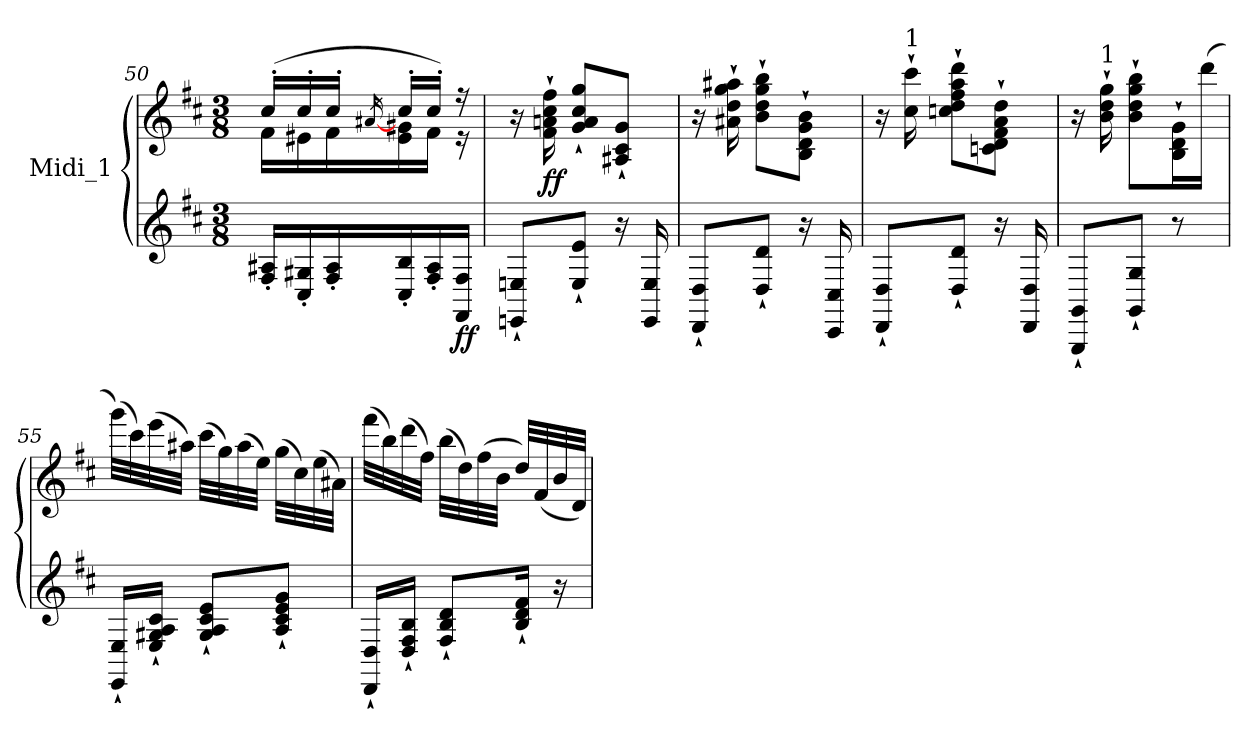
**kern	**kern	**dynam
*part1	*part1	*part1
*staff2	*staff1	*staff1/2
*I"Midi_1	*	*
*clefG2	*clefG2	*
*k[f#c#]	*k[f#c#]	*
*D:	*D:	*
*M3/8	*M3/8	*
=50	=50	=50
*	*^	*
16F#/' 16A#X/'LL	(>16cc#'/LL	16f#\LL	.
16C#/' 16G#X/'	16cc#'/	16e#X\	.
16F#/' 16A#/'	16cc#'/JJ	16f#\	.
.	[16qa#X/	.	.
16C#/' 16B/'	16cc#'/LL	16e#\ 16g#X\	.
16F#/' 16A#/'	16cc#'/JJ)	16f#\JJ	.
!	!	!	!LO:DY:b=2
16FF#/ 16F#/JJ	16r	16r	ff
*	*v	*v	*
=51	=51	=51
*	*MM75	*
8EEni/` 8Eni/`L	16r	.
!	!	!LO:DY:b
.	16f#\` 16ani\` 16cc#\` 16ff#\`	ff
8E/` 8e/`J	8g/` 8a/` 8cc#/` 8gg/`L	.
16r	8A#X/` 8c#/` 8g/`J	.
16EE/ 16E/	.	.
=52	=52	=52
8DD/` 8D/`L	16r	.
.	16a#X\` 16dd\` 16gg\` 16aa#X\`	.
8D/` 8d/`J	8b\` 8dd\` 8gg\` 8bb\`L	.
16r	8B\` 8d\` 8g\` 8b\`J	.
16CC#/ 16C#/	.	.
!!LO:LB:g=z
=53	=53	=53
8DD/` 8D/`L	16r	.
!	!LO:TX:a:t=1	!
.	16cc#\` 16ccc#\`	.
8D/` 8d/`J	8ccn\` 8dd\` 8ff#\` 8aa\` 8ddd\`L	.
16r	8cn\` 8d\` 8f#\` 8a\` 8dd\`J	.
16DD/ 16D/	.	.
=54	=54	=54
8GGG/` 8GG/`L	16r	.
!	!LO:TX:a:t=1	!
.	16b\` 16dd\` 16gg\`	.
8GG/` 8G/`J	8b\` 8dd\` 8gg\` 8bb\`L	.
8r	16B\` 16d\` 16g\`L	.
.	(>16ddd\JJ	.
=55	=55	=55
16EE/` 16E/`LL	(>32ggg\LLL)	.
.	32ccc#\)	.
16E/` 16G#X/` 16A/` 16c#/`JJ	(>32eee\	.
.	32aa#X\JJJ)	.
8G#/` 8A/` 8c#/` 8e/`L	(>32ccc#\LLL	.
.	32gg\)	.
.	(>32aa#\	.
.	32ee\JJJ)	.
8A/` 8c#/` 8e/` 8g/`J	(>32gg\LLL	.
.	32cc#\)	.
.	(>32ee\	.
.	32a#X\JJJ)	.
=56	=56	=56
16DD/` 16D/`LL	(>32fff#\LLL	.
.	32bb\)	.
16D/` 16F#/` 16B/`JJ	(>32ddd\	.
.	32ff#\JJJ)	.
8F#/` 8B/` 8d/`L	(>32bb\LLL	.
.	32dd\)	.
.	(>32ff#\	.
.	32b\JJJ	.
16B/` 16d/` 16f#/`Jk	32dd/LLL)	.
.	(<32f#/	.
16r	32b/	.
.	32d/JJJ)	.
=	=	=
*-	*-	*-
